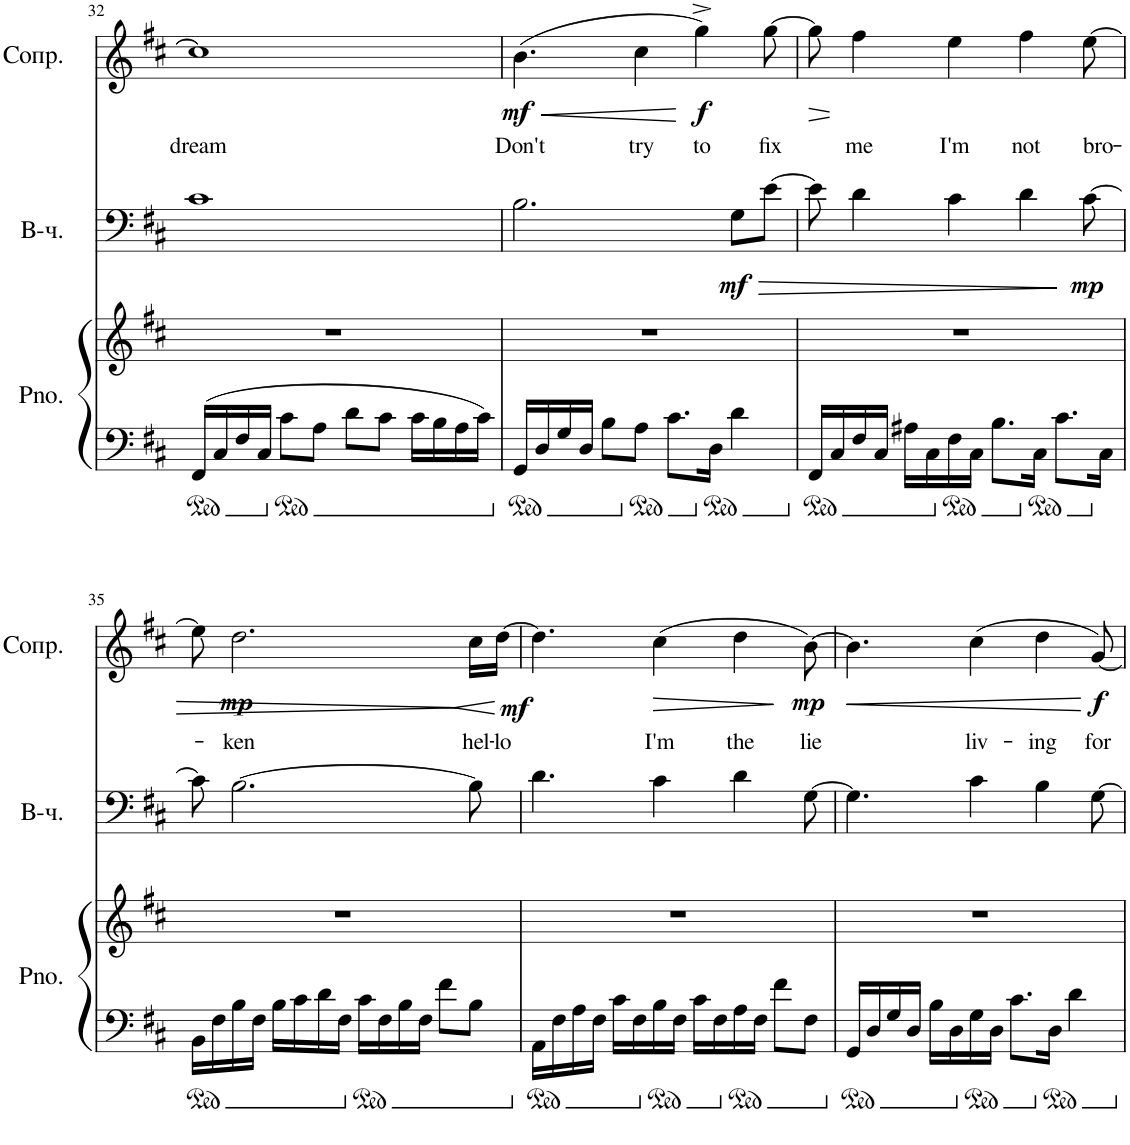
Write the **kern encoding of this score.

**kern	**kern	**kern	**dynam	**kern	**text	**dynam
*part3	*part3	*part2	*part2	*part1	*part1	*part1
*staff4	*staff3	*staff2	*staff2	*staff1	*staff1	*staff1
*I"Piano	*	*I"Виолончель	*	*I"Сопрано	*	*
*I'Pno.	*	*	*	*	*	*
!!LO:PB:g=z
*clefF4	*clefG2	*clefF4	*	*clefG2	*	*
*k[f#c#]	*k[f#c#]	*k[f#c#]	*	*k[f#c#]	*	*
*M4/4	*M4/4	*M4/4	*	*M4/4	*	*
=32	=32	=32	=32	=32	=32	=32
!	!	!	!	!	!LO:LY:b	!
16FF#/LL	1r	1c#	.	1cc#]	dream	.
16C#/	.	.	.	.	.	.
16F#/	.	.	.	.	.	.
16C#/JJ	.	.	.	.	.	.
8c#\L	.	.	.	.	.	.
8A\J	.	.	.	.	.	.
8d\L	.	.	.	.	.	.
8c#\J	.	.	.	.	.	.
16c#\LL	.	.	.	.	.	.
16B\	.	.	.	.	.	.
16A\	.	.	.	.	.	.
16c#\JJ	.	.	.	.	.	.
=33	=33	=33	=33	=33	=33	=33
!	!	!	!	!	!LO:LY:b	!LO:HP:b
!	!	!	!	!	!	!LO:DY:n=1:b
16GG/LL	1r	2.B\	.	(4.b\	Don't	< mf
16D/	.	.	.	.	.	.
16G/	.	.	.	.	.	.
16D/JJ	.	.	.	.	.	.
8B\L	.	.	.	.	.	.
!	!	!	!	!	!LO:LY:b	!
8A\J	.	.	.	4cc#\	try	.
8.c#\L	.	.	.	.	.	.
!	!	!	!	!	!LO:LY:b	!LO:DY:n=2:b
.	.	.	.	4gg^\)	to	f
16D\Jk	.	.	.	.	.	.
!	!	!	!LO:HP:b	!	!	!
!	!	!	!LO:DY:n=1:b	!	!	!
4d\	.	8G\L	> mf	.	.	.
!	!	!	!	!	!LO:LY:b	!
.	.	[8e\J	.	[8gg\	fix	[
=34	=34	=34	=34	=34	=34	=34
!	!	!	!	!	!	!LO:HP:b
16FF#/LL	1r	8e\]	.	8gg\]	.	>
16C#/	.	.	.	.	.	.
!	!	!	!	!	!LO:LY:b	!
16F#/	.	4d\	.	4ff#\	me	.
16C#/JJ	.	.	.	.	.	.
16A#X\LL	.	.	.	.	.	.
16C#\	.	.	.	.	.	.
!	!	!	!	!	!LO:LY:b	!
16F#\	.	4c#\	.	4ee\	I'm	.
16C#\JJ	.	.	.	.	.	.
8.B\L	.	.	.	.	.	.
!	!	!	!	!	!LO:LY:b	!
.	.	4d\	.	4ff#\	not	.
16C#\Jk	.	.	.	.	.	.
8.c#\L	.	.	.	.	.	.
!	!	!	!LO:DY:b	!	!LO:LY:b	!
.	.	[8c#\	mp	[8ee\	bro-	.
16C#\Jk	.	.	.	.	.	.
.	.	.	]	.	.	.
!!LO:LB:g=z
=35	=35	=35	=35	=35	=35	=35
16BB\LL	1r	8c#\]	.	8ee\]	.	.
16F#\	.	.	.	.	.	.
!	!	!	!	!	!LO:LY:b	!LO:DY:b
16B\	.	[2.B\	.	2.dd\	-ken	mp
16F#\JJ	.	.	.	.	.	.
16B\LL	.	.	.	.	.	.
16c#\	.	.	.	.	.	.
16d\	.	.	.	.	.	.
16F#\JJ	.	.	.	.	.	.
16c#\LL	.	.	.	.	.	.
16F#\	.	.	.	.	.	.
16B\	.	.	.	.	.	.
16F#\JJ	.	.	.	.	.	.
8f#\L	.	.	.	.	.	.
!	!	!	!	!	!LO:LY:b	!LO:HP:n=1:b
8B\J	.	8B\]	.	16cc#\LL	hel-	] <
!	!	!	!	!	!LO:LY:b	!LO:DY:b
.	.	.	.	[16dd\JJ	-lo	mf
.	.	.	.	.	.	[
=36	=36	=36	=36	=36	=36	=36
16AA\LL	1r	4.d\	.	4.dd\]	.	.
16F#\	.	.	.	.	.	.
16A\	.	.	.	.	.	.
16F#\JJ	.	.	.	.	.	.
16c#\LL	.	.	.	.	.	.
16F#\	.	.	.	.	.	.
!	!	!	!	!	!LO:LY:b	!LO:HP:b
16B\	.	4c#\	.	(4cc#\	I'm	>
16F#\JJ	.	.	.	.	.	.
16c#\LL	.	.	.	.	.	.
16F#\	.	.	.	.	.	.
!	!	!	!	!	!LO:LY:b	!
16A\	.	4d\	.	4dd\	the	.
16F#\JJ	.	.	.	.	.	.
8f#\L	.	.	.	.	.	.
!	!	!	!	!	!LO:LY:b	!LO:DY:b
8F#\J	.	[8G\	.	[8b\)	lie	mp
.	.	.	.	.	.	]
=37	=37	=37	=37	=37	=37	=37
!	!	!	!	!	!	!LO:HP:b
16GG/LL	1r	4.G\]	.	4.b\]	.	<
16D/	.	.	.	.	.	.
16G/	.	.	.	.	.	.
16D/JJ	.	.	.	.	.	.
16B\LL	.	.	.	.	.	.
16D\	.	.	.	.	.	.
!	!	!	!	!	!LO:LY:b	!
16G\	.	4c#\	.	(4cc#\	liv-	.
16D\JJ	.	.	.	.	.	.
8.c#\L	.	.	.	.	.	.
!	!	!	!	!	!LO:LY:b	!
.	.	4B\	.	4dd\	-ing	.
16D\Jk	.	.	.	.	.	.
4d\	.	.	.	.	.	.
!	!	!	!	!	!LO:LY:b	!LO:DY:b
.	.	[8G\	.	[8g/)	for	f
.	.	.	.	.	.	[
=	=	=	=	=	=	=
*-	*-	*-	*-	*-	*-	*-
